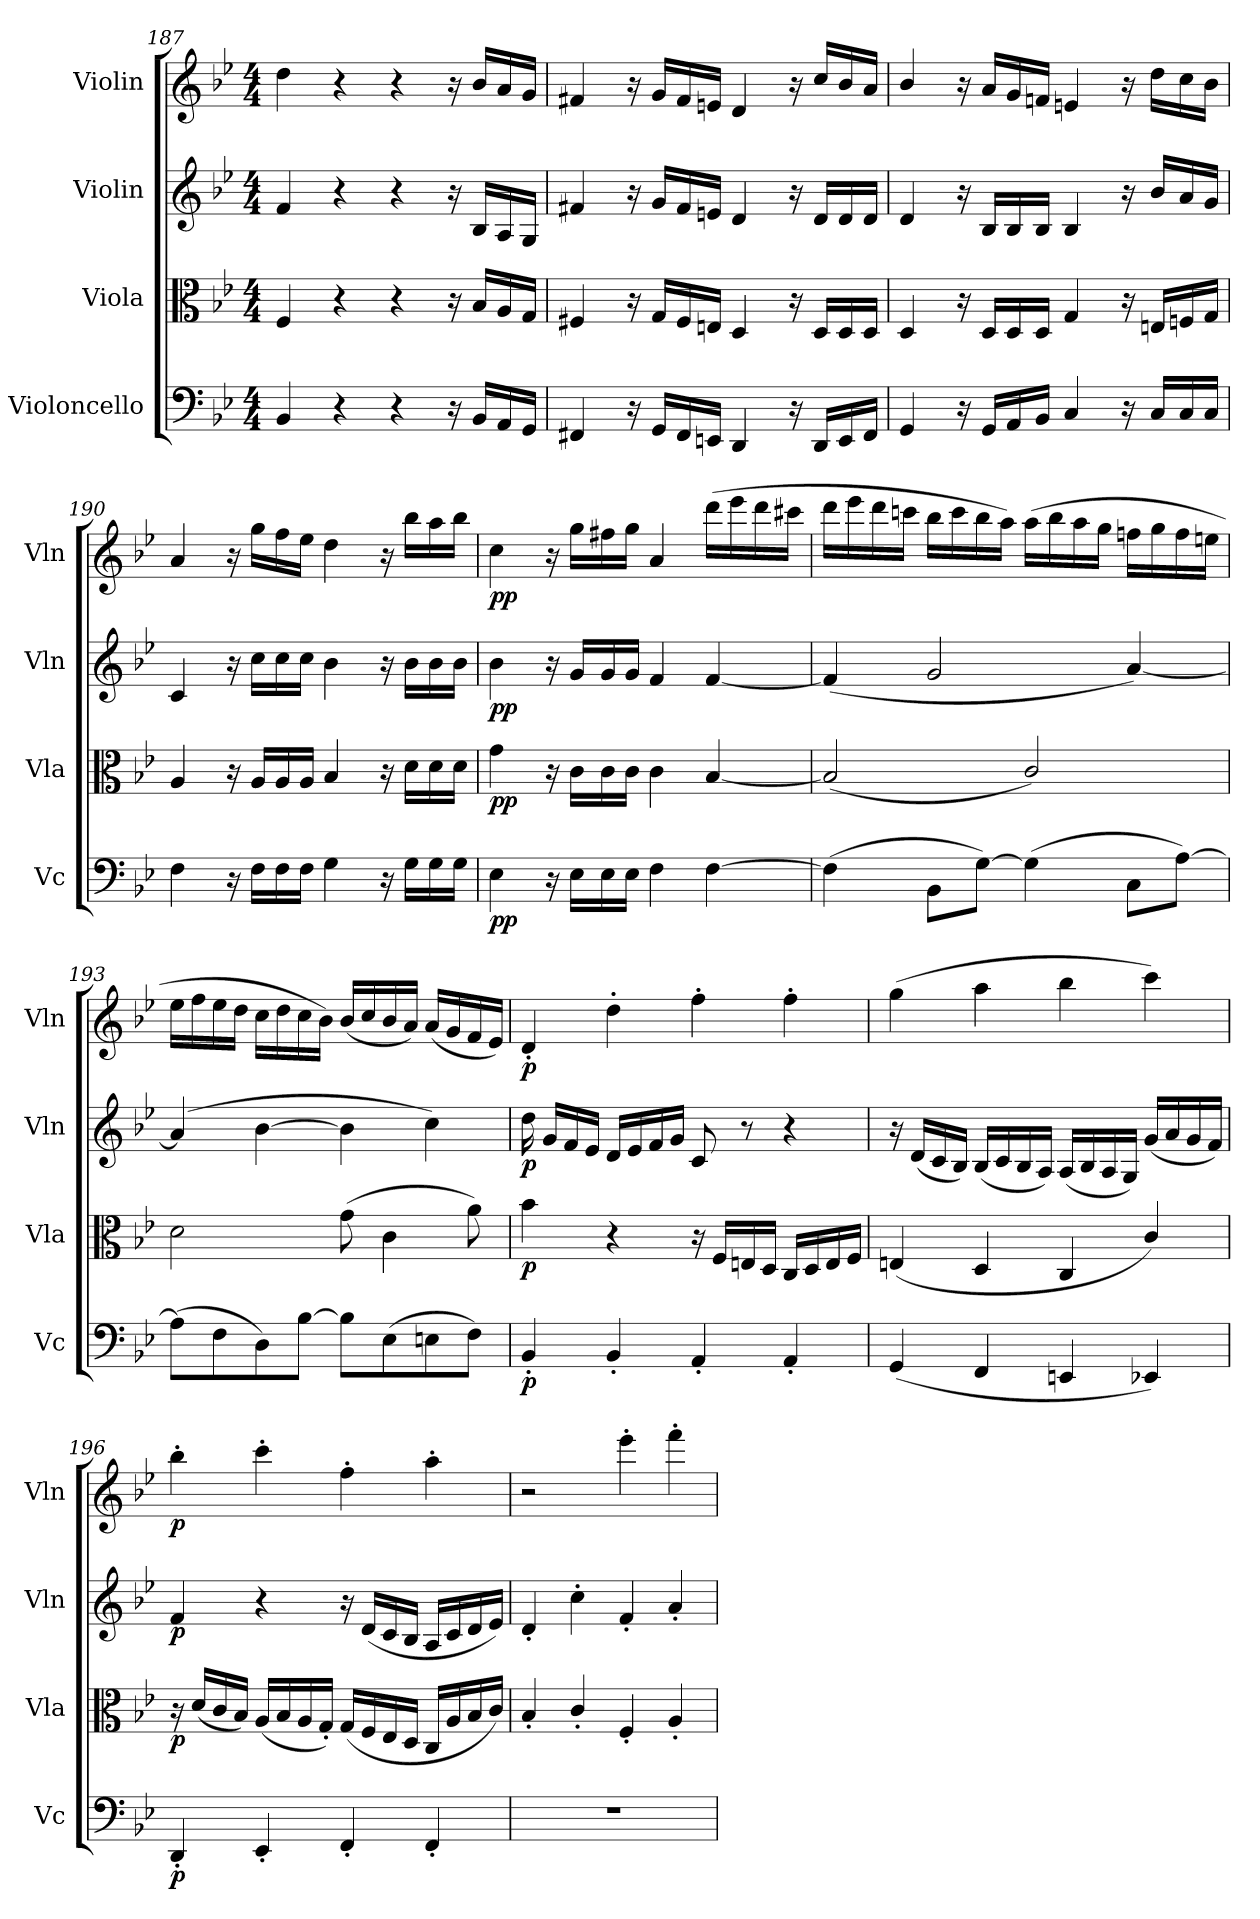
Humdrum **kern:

**kern	**dynam	**kern	**dynam	**kern	**dynam	**kern	**dynam
*part4	*part4	*part3	*part3	*part2	*part2	*part1	*part1
*staff4	*staff4	*staff3	*staff3	*staff2	*staff2	*staff1	*staff1
*I"Violoncello	*	*I"Viola	*	*I"Violin	*	*I"Violin	*
*I'Vc	*	*I'Vla	*	*I'Vln	*	*I'Vln	*
*clefF4	*	*clefC3	*	*clefG2	*	*clefG2	*
*k[b-e-]	*	*k[b-e-]	*	*k[b-e-]	*	*k[b-e-]	*
*M4/4	*	*M4/4	*	*M4/4	*	*M4/4	*
=187	=187	=187	=187	=187	=187	=187	=187
4BB-/	.	4F/	.	4f/	.	4dd\	.
4r	.	4r	.	4r	.	4r	.
4r	.	4r	.	4r	.	4r	.
16r	.	16r	.	16r	.	16r	.
16BB-/LL	.	16B-/LL	.	16B-/LL	.	16b-/LL	.
16AA/	.	16A/	.	16A/	.	16a/	.
16GG/JJ	.	16G/JJ	.	16G/JJ	.	16g/JJ	.
=188	=188	=188	=188	=188	=188	=188	=188
4FF#X/	.	4F#X/	.	4f#X/	.	4f#X/	.
16r	.	16r	.	16r	.	16r	.
16GG/LL	.	16G/LL	.	16g/LL	.	16g/LL	.
16FF#/	.	16F#/	.	16f#/	.	16f#/	.
16EEn/JJ	.	16En/JJ	.	16en/JJ	.	16en/JJ	.
4DD/	.	4D/	.	4d/	.	4d/	.
16r	.	16r	.	16r	.	16r	.
16DD/LL	.	16D/LL	.	16d/LL	.	16cc/LL	.
16EE/	.	16D/	.	16d/	.	16b-/	.
16FF#/JJ	.	16D/JJ	.	16d/JJ	.	16a/JJ	.
=189	=189	=189	=189	=189	=189	=189	=189
4GG/	.	4D/	.	4d/	.	4b-/	.
16r	.	16r	.	16r	.	16r	.
16GG/LL	.	16D/LL	.	16B-/LL	.	16a/LL	.
16AA/	.	16D/	.	16B-/	.	16g/	.
16BB-/JJ	.	16D/JJ	.	16B-/JJ	.	16fn/JJ	.
4C/	.	4G/	.	4B-/	.	4en/	.
16r	.	16r	.	16r	.	16r	.
16C/LL	.	16En/LL	.	16b-/LL	.	16dd\LL	.
16C/	.	16Fn/	.	16a/	.	16cc\	.
16C/JJ	.	16G/JJ	.	16g/JJ	.	16b-\JJ	.
=190	=190	=190	=190	=190	=190	=190	=190
4F\	.	4A/	.	4c/	.	4a/	.
16r	.	16r	.	16r	.	16r	.
16F\LL	.	16A/LL	.	16cc\LL	.	16gg\LL	.
16F\	.	16A/	.	16cc\	.	16ff\	.
16F\JJ	.	16A/JJ	.	16cc\JJ	.	16ee-\JJ	.
4G\	.	4B-/	.	4b-\	.	4dd\	.
16r	.	16r	.	16r	.	16r	.
16G\LL	.	16d\LL	.	16b-\LL	.	16bb-\LL	.
16G\	.	16d\	.	16b-\	.	16aa\	.
16G\JJ	.	16d\JJ	.	16b-\JJ	.	16bb-\JJ	.
=191	=191	=191	=191	=191	=191	=191	=191
4E-\	pp	4g\	pp	4b-\	pp	4cc\	pp
16r	.	16r	.	16r	.	16r	.
16E-\LL	.	16c\LL	.	16g/LL	.	16gg\LL	.
16E-\	.	16c\	.	16g/	.	16ff#X\	.
16E-\JJ	.	16c\JJ	.	16g/JJ	.	16gg\JJ	.
4F\	.	4c\	.	4f/	.	4a/	.
[4F\	.	[4B-/	.	[4f/	.	(16ddd\LL	.
.	.	.	.	.	.	16eee-\	.
.	.	.	.	.	.	16ddd\	.
.	.	.	.	.	.	16ccc#X\JJ	.
=192	=192	=192	=192	=192	=192	=192	=192
(4F\]	.	(2B-/]	.	(4f/]	.	16ddd\LL	.
.	.	.	.	.	.	16eee-\	.
.	.	.	.	.	.	16ddd\	.
.	.	.	.	.	.	16cccn\JJ	.
8BB-\L	.	.	.	2g/	.	16bb-\LL	.
.	.	.	.	.	.	16ccc\	.
[8G\J)	.	.	.	.	.	16bb-\	.
.	.	.	.	.	.	16aa\JJ)	.
(4G\]	.	2c/)	.	.	.	(16aa\LL	.
.	.	.	.	.	.	16bb-\	.
.	.	.	.	.	.	16aa\	.
.	.	.	.	.	.	16gg\JJ	.
8C\L	.	.	.	[4a/)	.	16ffn\LL	.
.	.	.	.	.	.	16gg\	.
[8A\J)	.	.	.	.	.	16ff\	.
.	.	.	.	.	.	16een\JJ	.
=193	=193	=193	=193	=193	=193	=193	=193
(8A\L]	.	2d\	.	(4a/]	.	16ee-\LL	.
.	.	.	.	.	.	16ff\	.
8F\	.	.	.	.	.	16ee-\	.
.	.	.	.	.	.	16dd\JJ	.
8D\)	.	.	.	[4b-\	.	16cc\LL	.
.	.	.	.	.	.	16dd\	.
[8B-\J	.	.	.	.	.	16cc\	.
.	.	.	.	.	.	16b-\JJ)	.
8B-\L]	.	(8g\	.	4b-\]	.	(16b-/LL	.
.	.	.	.	.	.	16cc/	.
(8E-\	.	4c\	.	.	.	16b-/	.
.	.	.	.	.	.	16a/JJ)	.
8En\	.	.	.	4cc\)	.	(16a/LL	.
.	.	.	.	.	.	16g/	.
8F\J)	.	8a\)	.	.	.	16f/	.
.	.	.	.	.	.	16e-/JJ)	.
=194	=194	=194	=194	=194	=194	=194	=194
4BB-'/	p	4b-\	p	16dd\	p	4d'/	p
.	.	.	.	16g/LL	.	.	.
.	.	.	.	16f/	.	.	.
.	.	.	.	16e-/JJ	.	.	.
4BB-'/	.	4r	.	16d/LL	.	4dd'\	.
.	.	.	.	16e-/	.	.	.
.	.	.	.	16f/	.	.	.
.	.	.	.	16g/JJ	.	.	.
4AA'/	.	16r	.	8c/	.	4ff'\	.
.	.	16F/LL	.	.	.	.	.
.	.	16En/	.	8r	.	.	.
.	.	16D/JJ	.	.	.	.	.
4AA'/	.	16C/LL	.	4r	.	4ff'\	.
.	.	16D/	.	.	.	.	.
.	.	16E/	.	.	.	.	.
.	.	16F/JJ	.	.	.	.	.
=195	=195	=195	=195	=195	=195	=195	=195
(4GG/	.	(4En/	.	16r	.	(4gg\	.
.	.	.	.	(16d/LL	.	.	.
.	.	.	.	16c/	.	.	.
.	.	.	.	16B-/JJ)	.	.	.
4FF/	.	4D/	.	(16B-/LL	.	4aa\	.
.	.	.	.	16c/	.	.	.
.	.	.	.	16B-/	.	.	.
.	.	.	.	16A/JJ)	.	.	.
4EEn/	.	4C/	.	(16A/LL	.	4bb-\	.
.	.	.	.	16B-/	.	.	.
.	.	.	.	16A/	.	.	.
.	.	.	.	16G/JJ)	.	.	.
4EE-X/)	.	4c/)	.	(16g/LL	.	4ccc\)	.
.	.	.	.	16a/	.	.	.
.	.	.	.	16g/	.	.	.
.	.	.	.	16f/JJ)	.	.	.
=196	=196	=196	=196	=196	=196	=196	=196
4DD'/	p	16r	p	4f/	p	4bb-'\	p
.	.	(16d/LL	.	.	.	.	.
.	.	16c/	.	.	.	.	.
.	.	16B-/JJ)	.	.	.	.	.
4EE-'/	.	(16A/LL	.	4r	.	4ccc'\	.
.	.	16B-/	.	.	.	.	.
.	.	16A/	.	.	.	.	.
.	.	16G'/JJ)	.	.	.	.	.
4FF'/	.	(16G/LL	.	16r	.	4ff'\	.
.	.	16F/	.	(16d/LL	.	.	.
.	.	16E-/	.	16c/	.	.	.
.	.	16D/JJ	.	16B-/JJ	.	.	.
4FF'/	.	16C/LL	.	16A/LL	.	4aa'\	.
.	.	16A/	.	16c/	.	.	.
.	.	16B-/	.	16d/	.	.	.
.	.	16c/JJ)	.	16e-/JJ)	.	.	.
=197	=197	=197	=197	=197	=197	=197	=197
1r	.	4B-'/	.	4d'/	.	2r	.
.	.	4c'/	.	4cc'\	.	.	.
.	.	4F'/	.	4f'/	.	4eee-'\	.
.	.	4A'/	.	4a'/	.	4fff'\	.
=	=	=	=	=	=	=	=
*-	*-	*-	*-	*-	*-	*-	*-
